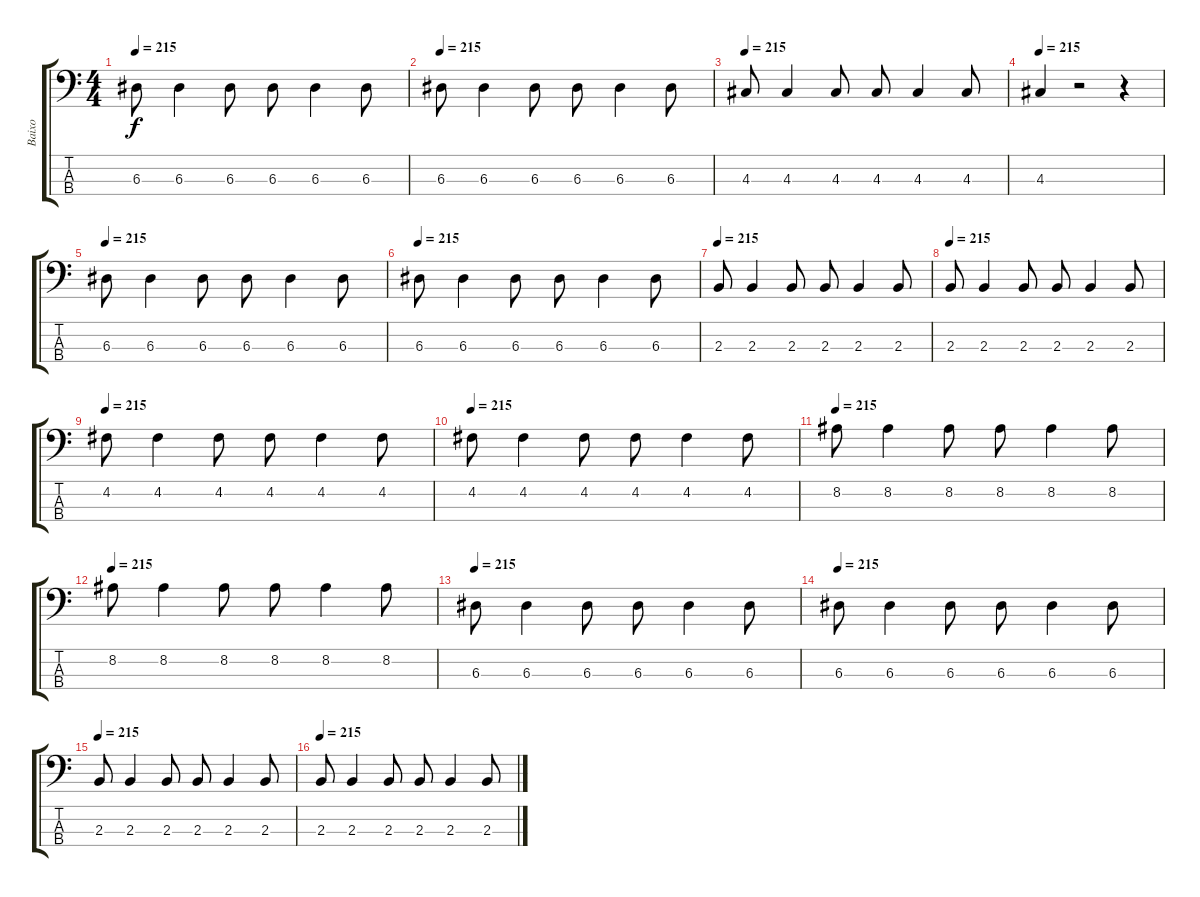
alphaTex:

\track ("Baixo" "Baixo") {instrument electricbasspick}
\staff {score tabs}
\tuning (G2 D2 A1 E1) {hide}
\ts (4 4)
\tempo 215
\clef f4
\ks c
6.3.8{dy f} 6.3.4 6.3.8 6.3.8 6.3.4 6.3.8 |
\tempo 215
6.3.8 6.3.4 6.3.8 6.3.8 6.3.4 6.3.8 |
\tempo 215
4.3.8 4.3.4 4.3.8 4.3.8 4.3.4 4.3.8 |
\tempo 215
4.3.4 r.2 r.4 |
\tempo 215
6.3.8 6.3.4 6.3.8 6.3.8 6.3.4 6.3.8 |
\tempo 215
6.3.8 6.3.4 6.3.8 6.3.8 6.3.4 6.3.8 |
\tempo 215
2.3.8 2.3.4 2.3.8 2.3.8 2.3.4 2.3.8 |
\tempo 215
2.3.8 2.3.4 2.3.8 2.3.8 2.3.4 2.3.8 |
\tempo 215
4.2.8 4.2.4 4.2.8 4.2.8 4.2.4 4.2.8 |
\tempo 215
4.2.8 4.2.4 4.2.8 4.2.8 4.2.4 4.2.8 |
\tempo 215
8.2.8 8.2.4 8.2.8 8.2.8 8.2.4 8.2.8 |
\tempo 215
8.2.8 8.2.4 8.2.8 8.2.8 8.2.4 8.2.8 |
\tempo 215
6.3.8 6.3.4 6.3.8 6.3.8 6.3.4 6.3.8 |
\tempo 215
6.3.8 6.3.4 6.3.8 6.3.8 6.3.4 6.3.8 |
\tempo 215
2.3.8 2.3.4 2.3.8 2.3.8 2.3.4 2.3.8 |
\tempo 215
2.3.8 2.3.4 2.3.8 2.3.8 2.3.4 2.3.8
